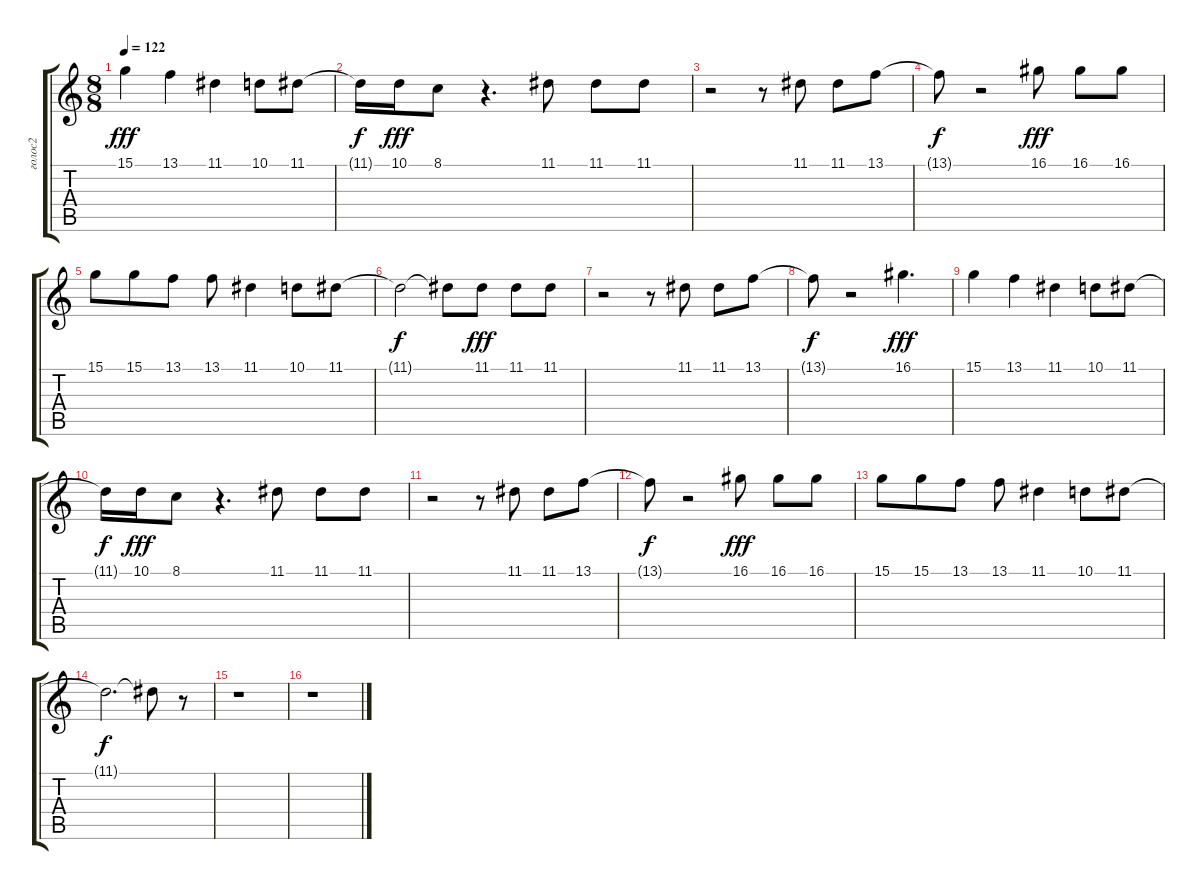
\track ("голос2" "голос2") {instrument flute}
\staff {score tabs}
\tuning (E4 B3 G3 D3 A2 E2) {hide}
\ts (8 8)
\tempo 122
\clef g2
\ks c
15.1.4{dy fff} 13.1.4 11.1.4 10.1.8 11.1.8 |
11.1{t}.16{dy f} 10.1.16{dy fff} 8.1.8 r.4{d} 11.1.8 11.1.8 11.1.8 |
r.2 r.8 11.1.8 11.1.8 13.1.8 |
13.1{t}.8{dy f} r.2 16.1.8{dy fff} 16.1.8 16.1.8 |
15.1.8 15.1.8 13.1.8 13.1.8 11.1.4 10.1.8 11.1.8 |
11.1{t}.2{dy f} 11.1{t}.8 11.1.8{dy fff} 11.1.8 11.1.8 |
r.2 r.8 11.1.8 11.1.8 13.1.8 |
13.1{t}.8{dy f} r.2 16.1.4{d dy fff} |
15.1.4 13.1.4 11.1.4 10.1.8 11.1.8 |
11.1{t}.16{dy f} 10.1.16{dy fff} 8.1.8 r.4{d} 11.1.8 11.1.8 11.1.8 |
r.2 r.8 11.1.8 11.1.8 13.1.8 |
13.1{t}.8{dy f} r.2 16.1.8{dy fff} 16.1.8 16.1.8 |
15.1.8 15.1.8 13.1.8 13.1.8 11.1.4 10.1.8 11.1.8 |
11.1{t}.2{d dy f} 11.1{t}.8 r.8 |
r.1 |
r.1
